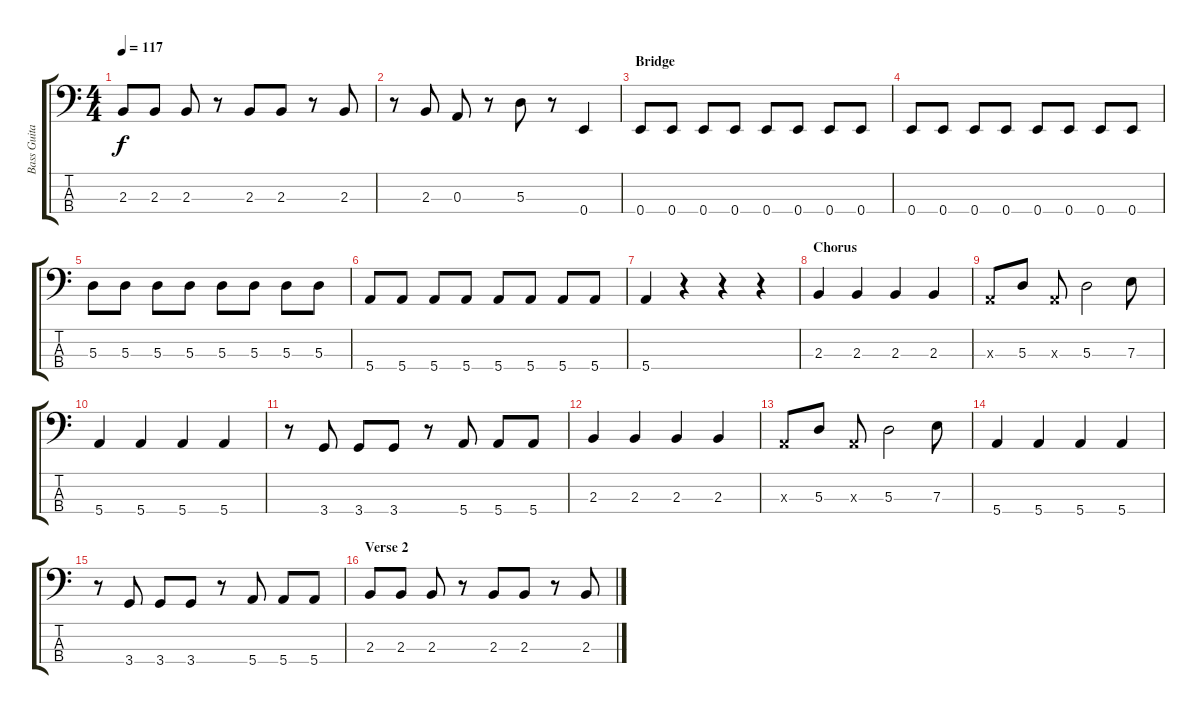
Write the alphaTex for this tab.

\track ("Bass Guitar" "Bass Guita") {instrument electricbassfinger}
\staff {score tabs}
\tuning (G2 D2 A1 E1) {hide}
\ts (4 4)
\tempo 117
\clef f4
\ks c
2.3.8{dy f} 2.3.8 2.3.8 r.8 2.3.8 2.3.8 r.8 2.3.8 |
r.8 2.3.8 0.3.8 r.8 5.3.8 r.8 0.4.4 |
\section ("" "Bridge")
0.4.8 0.4.8 0.4.8 0.4.8 0.4.8 0.4.8 0.4.8 0.4.8 |
0.4.8 0.4.8 0.4.8 0.4.8 0.4.8 0.4.8 0.4.8 0.4.8 |
5.3.8 5.3.8 5.3.8 5.3.8 5.3.8 5.3.8 5.3.8 5.3.8 |
5.4.8 5.4.8 5.4.8 5.4.8 5.4.8 5.4.8 5.4.8 5.4.8 |
5.4.4 r.4 r.4 r.4 |
\section ("" "Chorus")
2.3.4 2.3.4 2.3.4 2.3.4 |
0.3{x}.8 5.3.8 0.3{x}.8 5.3.2 7.3.8 |
5.4.4 5.4.4 5.4.4 5.4.4 |
r.8 3.4.8 3.4.8 3.4.8 r.8 5.4.8 5.4.8 5.4.8 |
2.3.4 2.3.4 2.3.4 2.3.4 |
0.3{x}.8 5.3.8 0.3{x}.8 5.3.2 7.3.8 |
5.4.4 5.4.4 5.4.4 5.4.4 |
r.8 3.4.8 3.4.8 3.4.8 r.8 5.4.8 5.4.8 5.4.8 |
\section ("" "Verse 2")
2.3.8 2.3.8 2.3.8 r.8 2.3.8 2.3.8 r.8 2.3.8
